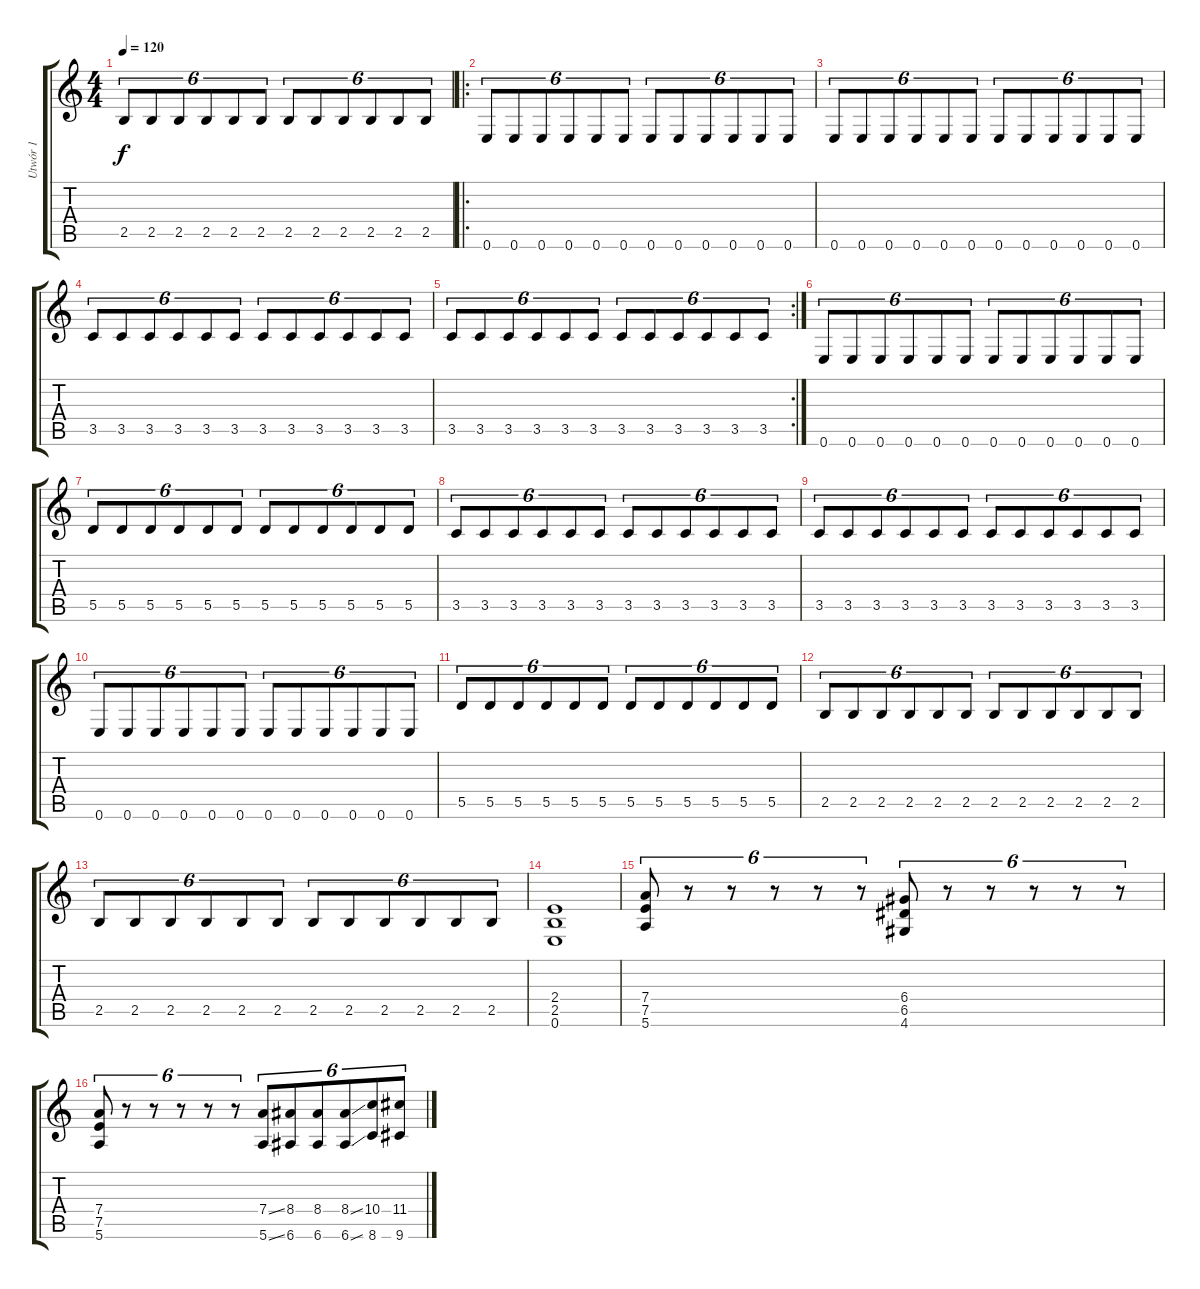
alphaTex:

\track ("Utwór 1" "Utwór 1") {instrument acousticguitarnylon}
\staff {score tabs}
\tuning (E4 B3 G3 D3 A2 E2) {hide}
\ts (4 4)
\tempo 120
\clef g2
\ks c
2.5.8{tu (6 4) dy f} 2.5.8{tu (6 4)} 2.5.8{tu (6 4)} 2.5.8{tu (6 4)} 2.5.8{tu (6 4)} 2.5.8{tu (6 4)} 2.5.8{tu (6 4)} 2.5.8{tu (6 4)} 2.5.8{tu (6 4)} 2.5.8{tu (6 4)} 2.5.8{tu (6 4)} 2.5.8{tu (6 4)} |
\ro
0.6.8{tu (6 4)} 0.6.8{tu (6 4)} 0.6.8{tu (6 4)} 0.6.8{tu (6 4)} 0.6.8{tu (6 4)} 0.6.8{tu (6 4)} 0.6.8{tu (6 4)} 0.6.8{tu (6 4)} 0.6.8{tu (6 4)} 0.6.8{tu (6 4)} 0.6.8{tu (6 4)} 0.6.8{tu (6 4)} |
0.6.8{tu (6 4)} 0.6.8{tu (6 4)} 0.6.8{tu (6 4)} 0.6.8{tu (6 4)} 0.6.8{tu (6 4)} 0.6.8{tu (6 4)} 0.6.8{tu (6 4)} 0.6.8{tu (6 4)} 0.6.8{tu (6 4)} 0.6.8{tu (6 4)} 0.6.8{tu (6 4)} 0.6.8{tu (6 4)} |
3.5.8{tu (6 4)} 3.5.8{tu (6 4)} 3.5.8{tu (6 4)} 3.5.8{tu (6 4)} 3.5.8{tu (6 4)} 3.5.8{tu (6 4)} 3.5.8{tu (6 4)} 3.5.8{tu (6 4)} 3.5.8{tu (6 4)} 3.5.8{tu (6 4)} 3.5.8{tu (6 4)} 3.5.8{tu (6 4)} |
\rc 2
3.5.8{tu (6 4)} 3.5.8{tu (6 4)} 3.5.8{tu (6 4)} 3.5.8{tu (6 4)} 3.5.8{tu (6 4)} 3.5.8{tu (6 4)} 3.5.8{tu (6 4)} 3.5.8{tu (6 4)} 3.5.8{tu (6 4)} 3.5.8{tu (6 4)} 3.5.8{tu (6 4)} 3.5.8{tu (6 4)} |
0.6.8{tu (6 4)} 0.6.8{tu (6 4)} 0.6.8{tu (6 4)} 0.6.8{tu (6 4)} 0.6.8{tu (6 4)} 0.6.8{tu (6 4)} 0.6.8{tu (6 4)} 0.6.8{tu (6 4)} 0.6.8{tu (6 4)} 0.6.8{tu (6 4)} 0.6.8{tu (6 4)} 0.6.8{tu (6 4)} |
5.5.8{tu (6 4)} 5.5.8{tu (6 4)} 5.5.8{tu (6 4)} 5.5.8{tu (6 4)} 5.5.8{tu (6 4)} 5.5.8{tu (6 4)} 5.5.8{tu (6 4)} 5.5.8{tu (6 4)} 5.5.8{tu (6 4)} 5.5.8{tu (6 4)} 5.5.8{tu (6 4)} 5.5.8{tu (6 4)} |
3.5.8{tu (6 4)} 3.5.8{tu (6 4)} 3.5.8{tu (6 4)} 3.5.8{tu (6 4)} 3.5.8{tu (6 4)} 3.5.8{tu (6 4)} 3.5.8{tu (6 4)} 3.5.8{tu (6 4)} 3.5.8{tu (6 4)} 3.5.8{tu (6 4)} 3.5.8{tu (6 4)} 3.5.8{tu (6 4)} |
3.5.8{tu (6 4)} 3.5.8{tu (6 4)} 3.5.8{tu (6 4)} 3.5.8{tu (6 4)} 3.5.8{tu (6 4)} 3.5.8{tu (6 4)} 3.5.8{tu (6 4)} 3.5.8{tu (6 4)} 3.5.8{tu (6 4)} 3.5.8{tu (6 4)} 3.5.8{tu (6 4)} 3.5.8{tu (6 4)} |
0.6.8{tu (6 4)} 0.6.8{tu (6 4)} 0.6.8{tu (6 4)} 0.6.8{tu (6 4)} 0.6.8{tu (6 4)} 0.6.8{tu (6 4)} 0.6.8{tu (6 4)} 0.6.8{tu (6 4)} 0.6.8{tu (6 4)} 0.6.8{tu (6 4)} 0.6.8{tu (6 4)} 0.6.8{tu (6 4)} |
5.5.8{tu (6 4)} 5.5.8{tu (6 4)} 5.5.8{tu (6 4)} 5.5.8{tu (6 4)} 5.5.8{tu (6 4)} 5.5.8{tu (6 4)} 5.5.8{tu (6 4)} 5.5.8{tu (6 4)} 5.5.8{tu (6 4)} 5.5.8{tu (6 4)} 5.5.8{tu (6 4)} 5.5.8{tu (6 4)} |
2.5.8{tu (6 4)} 2.5.8{tu (6 4)} 2.5.8{tu (6 4)} 2.5.8{tu (6 4)} 2.5.8{tu (6 4)} 2.5.8{tu (6 4)} 2.5.8{tu (6 4)} 2.5.8{tu (6 4)} 2.5.8{tu (6 4)} 2.5.8{tu (6 4)} 2.5.8{tu (6 4)} 2.5.8{tu (6 4)} |
2.5.8{tu (6 4)} 2.5.8{tu (6 4)} 2.5.8{tu (6 4)} 2.5.8{tu (6 4)} 2.5.8{tu (6 4)} 2.5.8{tu (6 4)} 2.5.8{tu (6 4)} 2.5.8{tu (6 4)} 2.5.8{tu (6 4)} 2.5.8{tu (6 4)} 2.5.8{tu (6 4)} 2.5.8{tu (6 4)} |
(2.4 2.5 0.6).1 |
(7.4 7.5 5.6).8{tu (6 4)} r.8{tu (6 4)} r.8{tu (6 4)} r.8{tu (6 4)} r.8{tu (6 4)} r.8{tu (6 4)} (6.4 6.5 4.6).8{tu (6 4)} r.8{tu (6 4)} r.8{tu (6 4)} r.8{tu (6 4)} r.8{tu (6 4)} r.8{tu (6 4)} |
(7.4 7.5 5.6).8{tu (6 4)} r.8{tu (6 4)} r.8{tu (6 4)} r.8{tu (6 4)} r.8{tu (6 4)} r.8{tu (6 4)} (7.4{ss} 5.6{ss}).8{tu (6 4)} (8.4 6.6).8{tu (6 4)} (8.4 6.6).8{tu (6 4)} (8.4{ss} 6.6{ss}).8{tu (6 4)} (10.4 8.6).8{tu (6 4)} (11.4 9.6).8{tu (6 4)}
